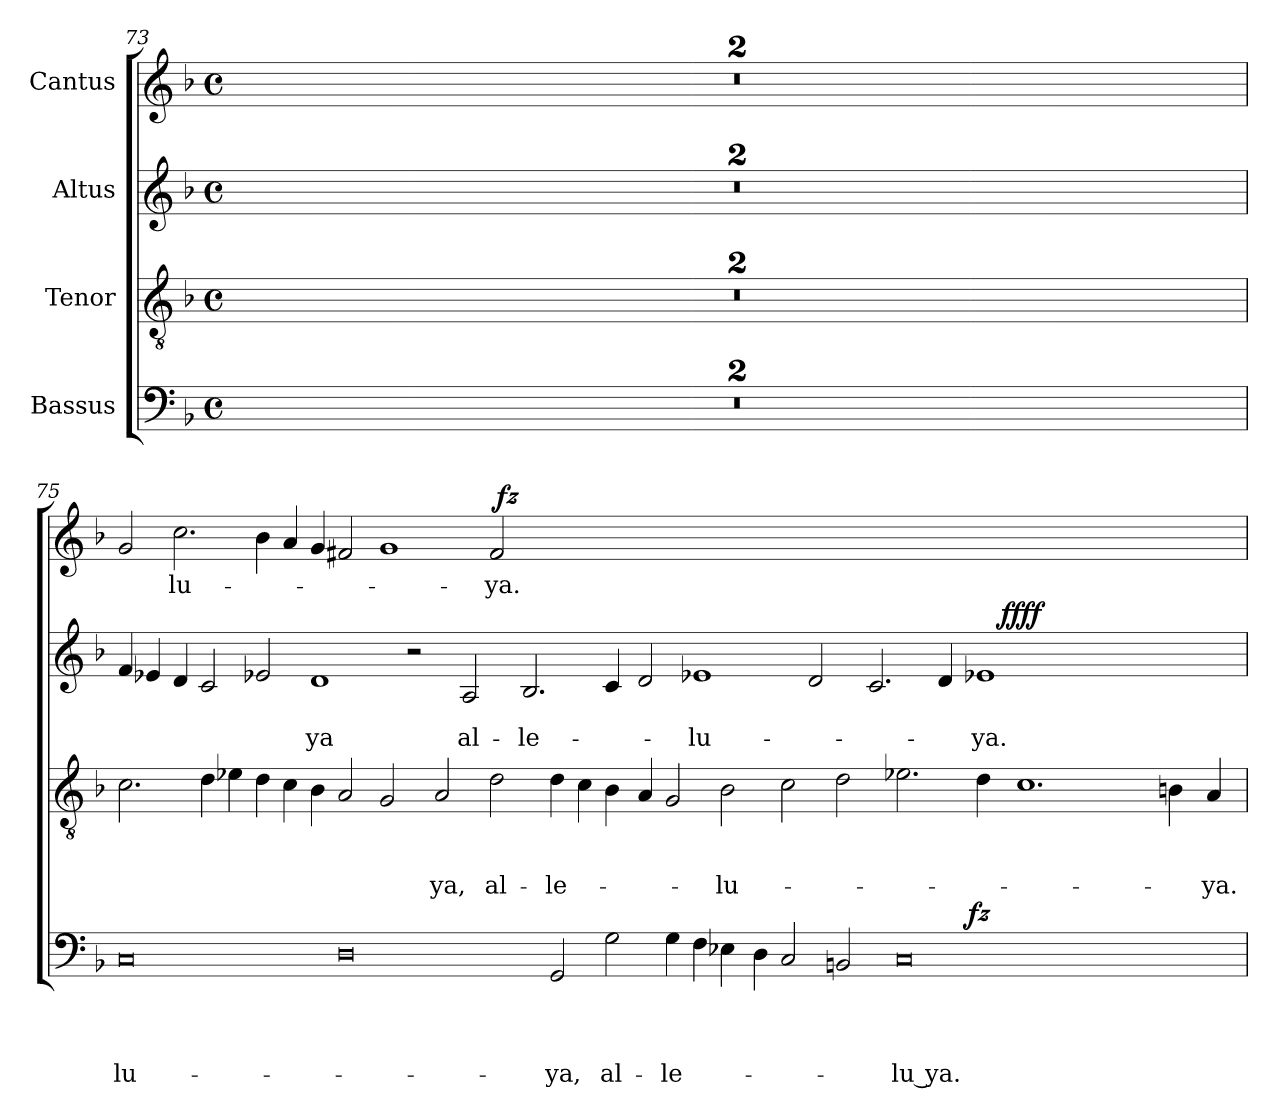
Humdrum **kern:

**kern	**text	**text	**text	**text	**dynam	**kern	**text	**text	**text	**kern	**text	**text	**dynam	**kern	**text	**dynam
*part4	*part4	*part4	*part4	*part4	*part4	*part3	*part3	*part3	*part3	*part2	*part2	*part2	*part2	*part1	*part1	*part1
*staff4	*staff4	*staff4	*staff4	*staff4	*staff4	*staff3	*staff3	*staff3	*staff3	*staff2	*staff2	*staff2	*staff2	*staff1	*staff1	*staff1
*I"Bassus	*	*	*	*	*	*I"Tenor	*	*	*	*I"Altus	*	*	*	*I"Cantus	*	*
*clefF4	*	*	*	*	*	*clefGv2	*	*	*	*clefG2	*	*	*	*clefG2	*	*
*ITrd-3c-5	*	*	*	*	*	*	*	*	*	*ITrd-3c-5	*	*	*	*ITrd-3c-5	*	*
*k[b-e-]	*	*	*	*	*	*k[b-]	*	*	*	*k[b-e-]	*	*	*	*k[b-e-]	*	*
*B-:	*	*	*	*	*	*F:	*	*	*	*B-:	*	*	*	*B-:	*	*
*M4/4	*	*	*	*	*	*M4/4	*	*	*	*M4/4	*	*	*	*M4/4	*	*
*met(c)	*	*	*	*	*	*met(c)	*	*	*	*met(c)	*	*	*	*met(c)	*	*
=73	=73	=73	=73	=73	=73	=73	=73	=73	=73	=73	=73	=73	=73	=73	=73	=73
1r	.	.	.	.	.	1r	.	.	.	1r	.	.	.	1r	.	.
=74	=74	=74	=74	=74	=74	=74	=74	=74	=74	=74	=74	=74	=74	=74	=74	=74
1r	.	.	.	.	.	1r	.	.	.	1r	.	.	.	1r	.	.
!!LO:LB:g=z
=75	=75	=75	=75	=75	=75	=75	=75	=75	=75	=75	=75	=75	=75	=75	=75	=75
!	!	!	!	!LO:LY:b	!	!	!	!	!	!	!	!	!	!	!	!
*^	*	*	*	*	*	*	*	*	*	*^	*	*	*	*^	*	*
0F	1ryy	.	.	.	-lu-	.	2.c\	.	.	.	4b-/	1ryy	.	.	.	2cc/	1ryy	.	.
.	.	.	.	.	.	.	.	.	.	.	4a-X/	.	.	.	.	.	.	.	.
!	!	!	!	!	!	!	!	!	!	!	!	!	!	!	!	!	!	!LO:LY:b	!
.	.	.	.	.	.	.	.	.	.	.	4g/	.	.	.	.	2.ff\	.	-lu-	.
.	.	.	.	.	.	.	4d\	.	.	.	2f/	.	.	.	.	.	.	.	.
.	1ryy	.	.	.	.	.	4e-X\	.	.	.	.	1ryy	.	.	.	.	1ryy	.	.
.	.	.	.	.	.	.	4d\	.	.	.	2a-X/	.	.	.	.	4ee-\	.	.	.
.	.	.	.	.	.	.	4c\	.	.	.	.	.	.	.	.	4dd/	.	.	.
!	!	!	!	!	!	!	!	!	!	!	!	!	!	!LO:LY:b	!	!	!	!	!
.	.	.	.	.	.	.	4B-\	.	.	.	1g	.	.	-ya	.	4cc/	.	.	.
0G	1ryy	.	.	.	.	.	2A/	.	.	.	.	1ryy	.	.	.	2bn/	1ryy	.	.
.	.	.	.	.	.	.	2G/	.	.	.	.	.	.	.	.	1cc	.	.	.
.	.	.	.	.	.	.	.	.	.	.	2r	.	.	.	.	.	.	.	.
!	!	!	!	!	!	!	!	!	!	!LO:LY:b	!	!	!	!	!	!	!	!	!
.	1ryy	.	.	.	.	.	2A/	.	.	-ya,	.	1ryy	.	.	.	.	2ryy	.	.
!	!	!	!	!	!	!	!	!	!	!	!	!	!	!LO:LY:b	!	!	!	!	!
.	.	.	.	.	.	.	.	.	.	.	2d/	.	.	al-	.	.	.	.	.
!	!	!	!	!	!	!	!	!	!	!LO:LY:b	!	!	!	!	!	!	!	!LO:LY:b	!
.	.	.	.	.	.	.	2d\	.	.	al-	.	.	.	.	.	2b/	32ryy	-ya.	.
!	!	!	!	!	!	!	!	!	!	!	!	!	!	!	!	!	!	!	!LO:DY:b
.	.	.	.	.	.	.	.	.	.	.	.	.	.	.	.	.	1ryy	.	fz
!	!	!	!	!	!	!	!	!	!	!	!	!	!	!LO:LY:b	!	!	!	!	!
.	.	.	.	.	.	.	.	.	.	.	2.e-/	.	.	-le-	.	.	.	.	.
!	!	!	!	!	!LO:LY:b	!	!	!	!	!LO:LY:b	!	!	!	!	!	!	!	!	!
2C/	1ryy	.	.	.	-ya,	.	4d\	.	.	-le-	.	1ryy	.	.	.	00.ryy	.	.	.
.	.	.	.	.	.	.	4c\	.	.	.	.	.	.	.	.	.	.	.	.
!	!	!	!	!	!LO:LY:b	!	!	!	!	!	!	!	!	!	!	!	!	!	!
2c\	.	.	.	.	al-	.	4B-\	.	.	.	4f/	.	.	.	.	.	.	.	.
.	.	.	.	.	.	.	.	.	.	.	.	.	.	.	.	.	1ryy	.	.
.	.	.	.	.	.	.	4A/	.	.	.	2g/	.	.	.	.	.	.	.	.
!	!	!	!	!	!LO:LY:b	!	!	!	!	!	!	!	!	!	!	!	!	!	!
4c\	1ryy	.	.	.	-le-	.	2G/	.	.	.	.	1ryy	.	.	.	.	.	.	.
!	!	!	!	!	!	!	!	!	!	!	!	!	!	!LO:LY:b	!	!	!	!	!
4B-\	.	.	.	.	.	.	.	.	.	.	1a-X	.	.	-lu-	.	.	.	.	.
!	!	!	!	!	!	!	!	!	!	!LO:LY:b	!	!	!	!	!	!	!	!	!
4A-X\	.	.	.	.	.	.	2B-\	.	.	-lu-	.	.	.	.	.	.	.	.	.
.	.	.	.	.	.	.	.	.	.	.	.	.	.	.	.	.	1ryy	.	.
4G\	.	.	.	.	.	.	.	.	.	.	.	.	.	.	.	.	.	.	.
2F/	1ryy	.	.	.	.	.	2c\	.	.	.	.	1ryy	.	.	.	.	.	.	.
.	.	.	.	.	.	.	.	.	.	.	2g/	.	.	.	.	.	.	.	.
2En/	.	.	.	.	.	.	2d\	.	.	.	.	.	.	.	.	.	.	.	.
.	.	.	.	.	.	.	.	.	.	.	.	.	.	.	.	.	1ryy	.	.
.	.	.	.	.	.	.	.	.	.	.	2.f/	.	.	.	.	.	.	.	.
!	!	!	!	!	!LO:LY:b	!	!	!	!	!	!	!	!	!	!	!	!	!	!
0F	2ryy	.	.	.	-lu ya.-	.	2.e-X\	.	.	.	.	2ryy	.	.	.	.	.	.	.
.	8..ryy	.	.	.	.	.	.	.	.	.	4g/	4ryy	.	.	.	.	.	.	.
.	.	.	.	.	.	.	.	.	.	.	.	.	.	.	.	.	1ryy	.	.
!	!	!	!	!	!	!LO:DY:b	!	!	!	!	!	!	!	!	!	!	!	!	!
.	1ryy	.	.	.	.	fz	.	.	.	.	.	.	.	.	.	.	.	.	.
!	!	!	!	!	!	!	!	!	!	!	!	!	!	!LO:LY:b	!	!	!	!	!
.	.	.	.	.	.	.	4d\	.	.	.	1a-X	8ryy	.	-ya.	.	.	.	.	.
.	.	.	.	.	.	.	.	.	.	.	.	32ryy	.	.	.	.	.	.	.
!	!	!	!	!	!	!	!	!	!	!	!	!	!	!	!LO:DY:b	!	!	!	!
.	.	.	.	.	.	.	.	.	.	.	.	1ryy	.	.	ffff	.	.	.	.
.	.	.	.	.	.	.	1.c	.	.	.	.	.	.	.	.	.	.	.	.
.	.	.	.	.	.	.	.	.	.	.	.	.	.	.	.	.	1ryy	.	.
.	1ryy	.	.	.	.	.	.	.	.	.	.	.	.	.	.	.	.	.	.
.	.	.	.	.	.	.	.	.	.	.	1ryy	.	.	.	.	.	.	.	.
.	.	.	.	.	.	.	.	.	.	.	.	1ryy	.	.	.	.	.	.	.
1ryy	.	.	.	.	.	.	.	.	.	.	.	.	.	.	.	.	.	.	.
.	.	.	.	.	.	.	4Bn\	.	.	.	.	.	.	.	.	.	.	.	.
.	.	.	.	.	.	.	.	.	.	.	.	.	.	.	.	.	4...ryy	.	.
.	4ryy	.	.	.	.	.	.	.	.	.	.	.	.	.	.	.	.	.	.
!	!	!	!	!	!	!	!	!	!	!LO:LY:b	!	!	!	!	!	!	!	!	!
.	.	.	.	.	.	.	4A/	.	.	-ya.	4ryy	.	.	.	.	.	.	.	.
.	.	.	.	.	.	.	.	.	.	.	.	16.ryy	.	.	.	.	.	.	.
.	32ryy	.	.	.	.	.	.	.	.	.	.	.	.	.	.	.	.	.	.
*	*	*	*	*	*	*	*	*	*	*	*v	*v	*	*	*	*	*	*	*
*v	*v	*	*	*	*	*	*	*	*	*	*	*	*	*	*v	*v	*	*
=	=	=	=	=	=	=	=	=	=	=	=	=	=	=	=	=
*-	*-	*-	*-	*-	*-	*-	*-	*-	*-	*-	*-	*-	*-	*-	*-	*-
